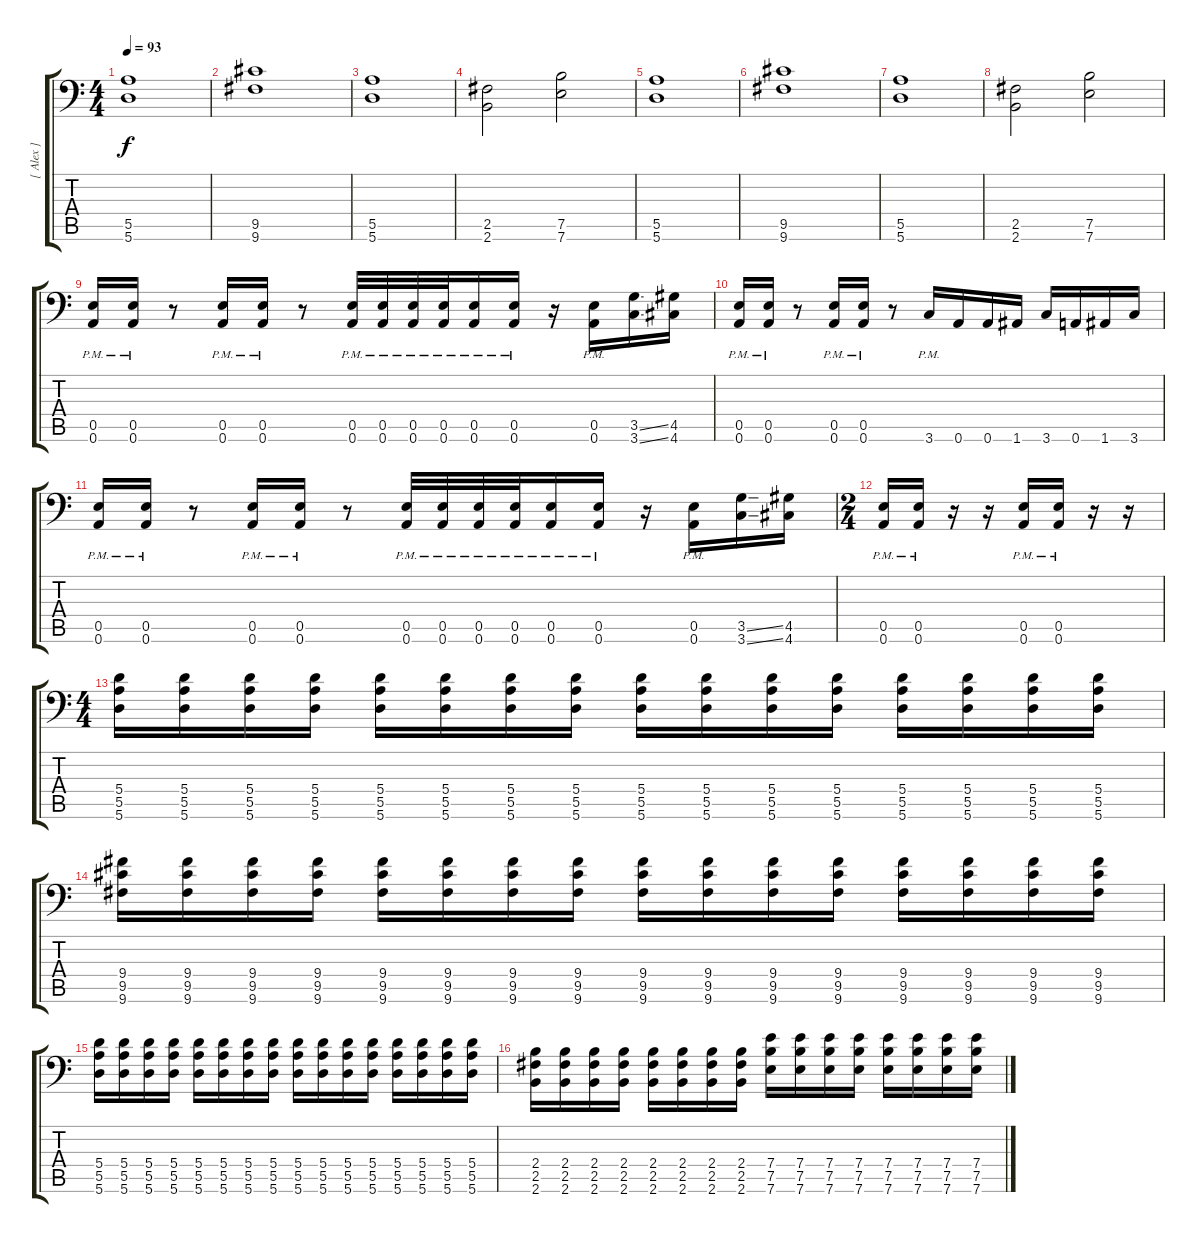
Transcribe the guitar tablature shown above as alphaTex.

\track ("[ Alex ]" "[ Alex ]") {instrument overdrivenguitar}
\staff {score tabs}
\tuning (B3 Gb3 D3 A2 E2 A1) {hide}
\ts (4 4)
\tempo 93
\clef f4
\ks c
(5.5 5.6).1{dy f} |
(9.5 9.6).1 |
(5.5 5.6).1 |
(2.5 2.6).2 (7.5 7.6).2 |
(5.5 5.6).1 |
(9.5 9.6).1 |
(5.5 5.6).1 |
(2.5 2.6).2 (7.5 7.6).2 |
(0.5{pm} 0.6{pm}).16 (0.5{pm} 0.6{pm}).16 r.8 (0.5{pm} 0.6{pm}).16 (0.5{pm} 0.6{pm}).16 r.8 (0.5{pm} 0.6{pm}).32 (0.5{pm} 0.6{pm}).32 (0.5{pm} 0.6{pm}).32 (0.5{pm} 0.6{pm}).32 (0.5{pm} 0.6{pm}).16 (0.5{pm} 0.6{pm}).16 r.16 (0.5 0.6{pm}).16 (3.5{ss} 3.6{ss}).16 (4.5 4.6).16 |
(0.5{pm} 0.6{pm}).16 (0.5{pm} 0.6{pm}).16 r.8 (0.5{pm} 0.6{pm}).16 (0.5{pm} 0.6{pm}).16 r.8 3.6{pm}.16 0.6.16 0.6.16 1.6.16 3.6.16 0.6.16 1.6.16 3.6.16 |
(0.5{pm} 0.6{pm}).16 (0.5{pm} 0.6{pm}).16 r.8 (0.5{pm} 0.6{pm}).16 (0.5{pm} 0.6{pm}).16 r.8 (0.5{pm} 0.6{pm}).32 (0.5{pm} 0.6{pm}).32 (0.5{pm} 0.6{pm}).32 (0.5{pm} 0.6{pm}).32 (0.5{pm} 0.6{pm}).16 (0.5{pm} 0.6{pm}).16 r.16 (0.5 0.6{pm}).16 (3.5{ss} 3.6{ss}).16 (4.5 4.6).16 |
\ts (2 4)
(0.5{pm} 0.6{pm}).16 (0.5{pm} 0.6{pm}).16 r.16 r.16 (0.5{pm} 0.6{pm}).16 (0.5{pm} 0.6{pm}).16 r.16 r.16 |
\ts (4 4)
(5.4 5.5 5.6).16 (5.4 5.5 5.6).16 (5.4 5.5 5.6).16 (5.4 5.5 5.6).16 (5.4 5.5 5.6).16 (5.4 5.5 5.6).16 (5.4 5.5 5.6).16 (5.4 5.5 5.6).16 (5.4 5.5 5.6).16 (5.4 5.5 5.6).16 (5.4 5.5 5.6).16 (5.4 5.5 5.6).16 (5.4 5.5 5.6).16 (5.4 5.5 5.6).16 (5.4 5.5 5.6).16 (5.4 5.5 5.6).16 |
(9.4 9.5 9.6).16 (9.4 9.5 9.6).16 (9.4 9.5 9.6).16 (9.4 9.5 9.6).16 (9.4 9.5 9.6).16 (9.4 9.5 9.6).16 (9.4 9.5 9.6).16 (9.4 9.5 9.6).16 (9.4 9.5 9.6).16 (9.4 9.5 9.6).16 (9.4 9.5 9.6).16 (9.4 9.5 9.6).16 (9.4 9.5 9.6).16 (9.4 9.5 9.6).16 (9.4 9.5 9.6).16 (9.4 9.5 9.6).16 |
(5.4 5.5 5.6).16 (5.4 5.5 5.6).16 (5.4 5.5 5.6).16 (5.4 5.5 5.6).16 (5.4 5.5 5.6).16 (5.4 5.5 5.6).16 (5.4 5.5 5.6).16 (5.4 5.5 5.6).16 (5.4 5.5 5.6).16 (5.4 5.5 5.6).16 (5.4 5.5 5.6).16 (5.4 5.5 5.6).16 (5.4 5.5 5.6).16 (5.4 5.5 5.6).16 (5.4 5.5 5.6).16 (5.4 5.5 5.6).16 |
(2.4 2.5 2.6).16 (2.4 2.5 2.6).16 (2.4 2.5 2.6).16 (2.4 2.5 2.6).16 (2.4 2.5 2.6).16 (2.4 2.5 2.6).16 (2.4 2.5 2.6).16 (2.4 2.5 2.6).16 (7.4 7.5 7.6).16 (7.4 7.5 7.6).16 (7.4 7.5 7.6).16 (7.4 7.5 7.6).16 (7.4 7.5 7.6).16 (7.4 7.5 7.6).16 (7.4 7.5 7.6).16 (7.4 7.5 7.6).16
